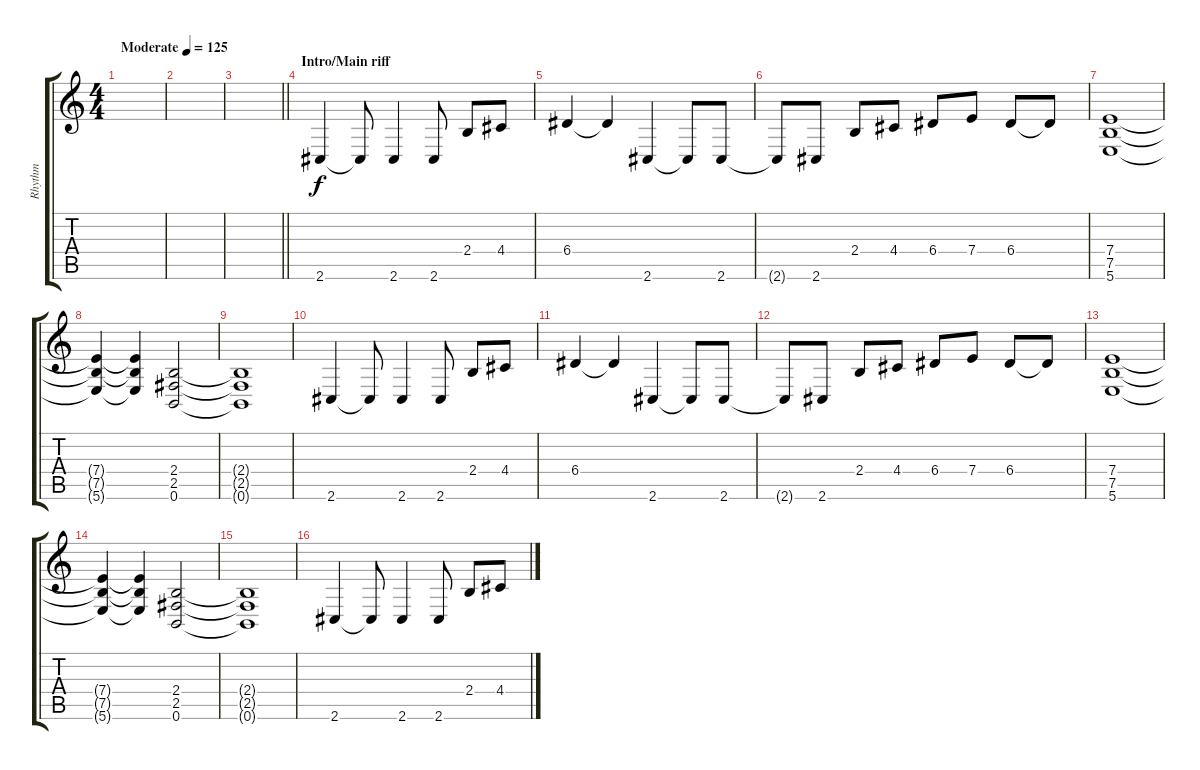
\track ("Rhythm" "Rhythm") {instrument distortionguitar}
\staff {score tabs}
\tuning (B3 Gb3 D3 A2 E2 B1) {hide}
\ts (4 4)
\tempo (125 "Moderate")
\clef g2
\ks c
|
|
\barLineRight lightlight
|
\section ("" "Intro/Main riff")
2.6.4 2.6{t}.8 2.6.4 2.6.8 2.4.8 4.4.8 |
6.4.4 6.4{t}.4 2.6.4 2.6{t}.8 2.6.8 |
2.6{t}.8 2.6.8 2.4.8 4.4.8 6.4.8 7.4.8 6.4.8 6.4{t}.8 |
(7.4 7.5 5.6).1 |
(7.4{t} 7.5{t} 5.6{t}).4 (7.4{t} 7.5{t} 5.6{t}).4 (2.4 2.5 0.6).2 |
(2.4{t} 2.5{t} 0.6{t}).1 |
2.6.4 2.6{t}.8 2.6.4 2.6.8 2.4.8 4.4.8 |
6.4.4 6.4{t}.4 2.6.4 2.6{t}.8 2.6.8 |
2.6{t}.8 2.6.8 2.4.8 4.4.8 6.4.8 7.4.8 6.4.8 6.4{t}.8 |
(7.4 7.5 5.6).1 |
(7.4{t} 7.5{t} 5.6{t}).4 (7.4{t} 7.5{t} 5.6{t}).4 (2.4 2.5 0.6).2 |
(2.4{t} 2.5{t} 0.6{t}).1 |
2.6.4 2.6{t}.8 2.6.4 2.6.8 2.4.8 4.4.8
